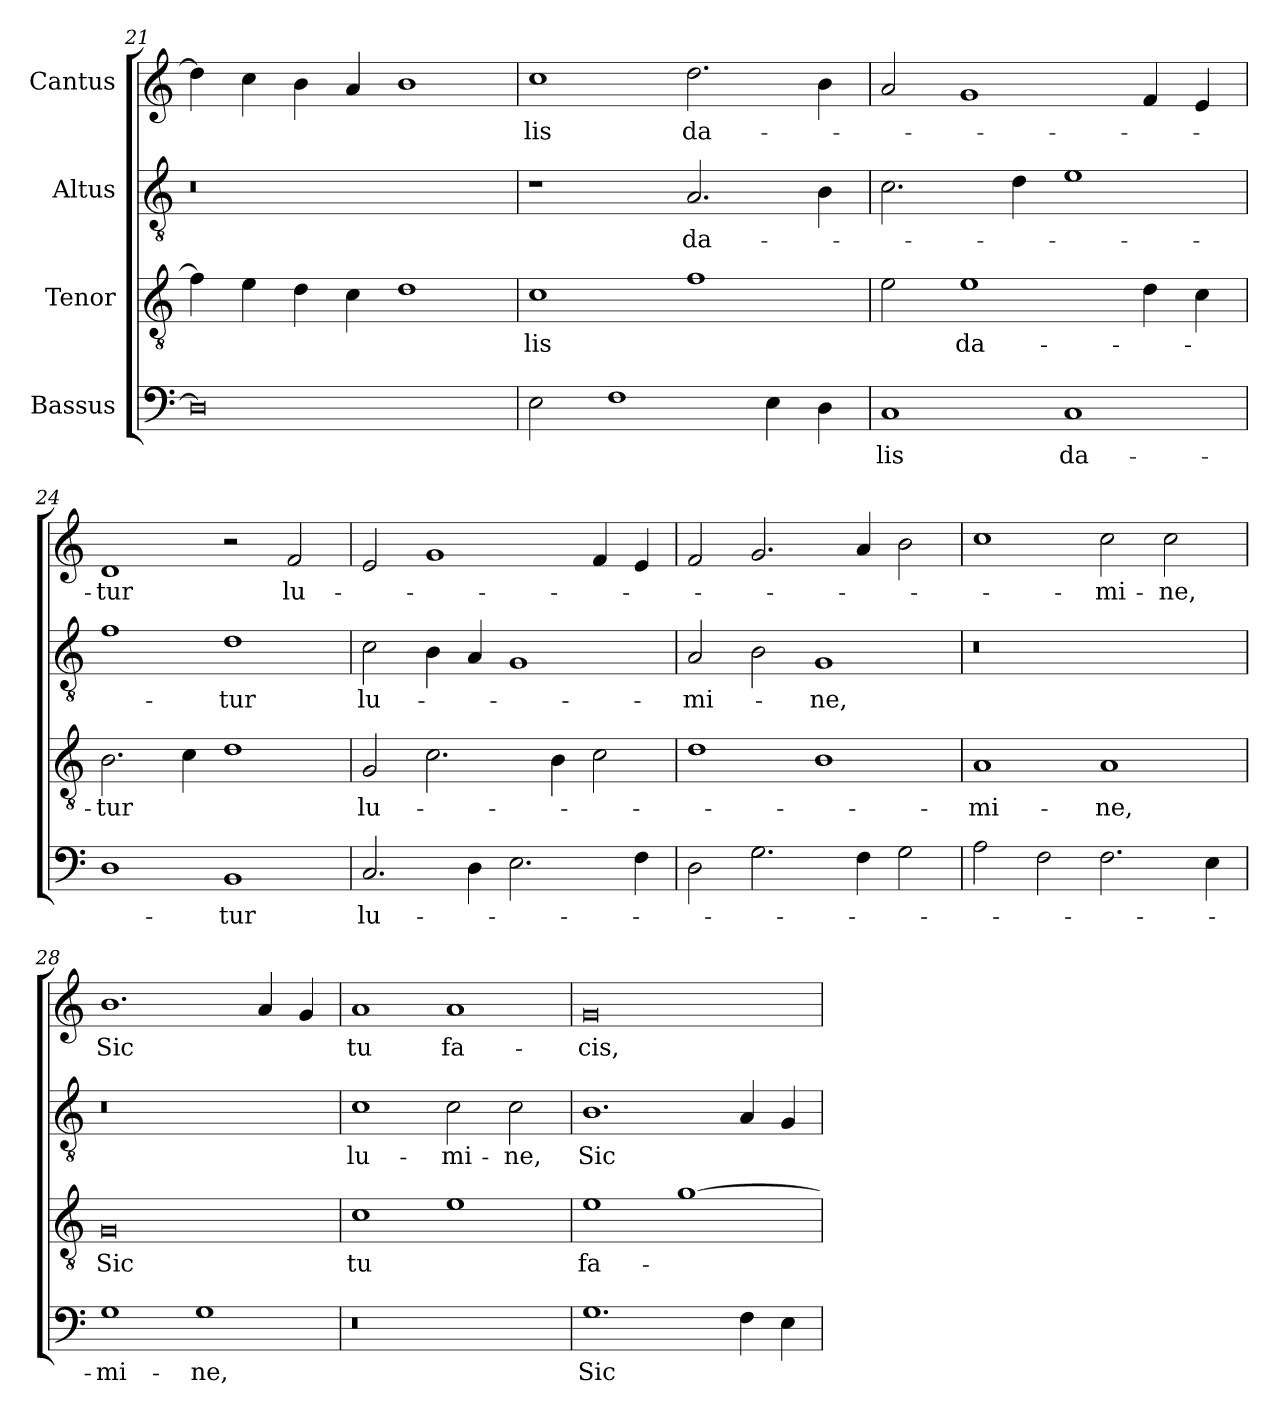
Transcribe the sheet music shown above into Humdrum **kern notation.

**kern	**text	**kern	**text	**kern	**text	**kern	**text
*part4	*part4	*part3	*part3	*part2	*part2	*part1	*part1
*staff4	*staff4	*staff3	*staff3	*staff2	*staff2	*staff1	*staff1
*I"Bassus	*	*I"Tenor	*	*I"Altus	*	*I"Cantus	*
*clefF4	*	*clefGv2	*	*clefGv2	*	*clefG2	*
*k[]	*	*k[]	*	*k[]	*	*k[]	*
*C:	*	*C:	*	*C:	*	*C:	*
=21	=21	=21	=21	=21	=21	=21	=21
0D\]	.	4f\]	.	0r	.	4dd\]	.
.	.	4e\	.	.	.	4cc\	.
.	.	4d\	.	.	.	4b\	.
.	.	4c\	.	.	.	4a/	.
.	.	1d\	.	.	.	1b\	.
!!LO:PB:g=z
=22	=22	=22	=22	=22	=22	=22	=22
2E\	.	1c\	-lis	1r	.	1cc\	-lis
1F\	.	.	.	.	.	.	.
!	!	!	!	!	!LO:LY:i	!	!
.	.	1f\	.	2.A/	da-	2.dd\	da-
4E\	.	.	.	.	.	.	.
4D\	.	.	.	4B\	.	4b\	.
=23	=23	=23	=23	=23	=23	=23	=23
!	!LO:LY:i	!	!	!	!	!	!
1C/	-lis	2e\	.	2.c\	.	2a/	.
.	.	1e\	da-	.	.	1g/	.
.	.	.	.	4d\	.	.	.
!	!LO:LY:i	!	!	!	!	!	!
1C/	da-	.	.	1e\	.	.	.
.	.	4d\	.	.	.	4f/	.
.	.	4c\	.	.	.	4e/	.
=24	=24	=24	=24	=24	=24	=24	=24
1D\	.	2.B\	-tur	1f\	.	1d/	-tur
.	.	4c\	.	.	.	.	.
!	!LO:LY:i	!	!	!	!LO:LY:i	!	!
1BB/	-tur	1d\	.	1d\	-tur	2r	.
.	.	.	.	.	.	2f/	lu-
=25	=25	=25	=25	=25	=25	=25	=25
!	!LO:LY:i	!	!	!	!LO:LY:i	!	!
2.C/	lu-	2G/	lu-	2c\	lu-	2e/	.
.	.	2.c\	.	4B\	.	1g/	.
4D\	.	.	.	4A/	.	.	.
2.E\	.	.	.	1G/	.	.	.
.	.	4B\	.	.	.	.	.
.	.	2c\	.	.	.	4f/	.
4F\	.	.	.	.	.	4e/	.
=26	=26	=26	=26	=26	=26	=26	=26
!	!	!	!	!	!LO:LY:i	!	!
2D\	.	1d\	.	2A/	-mi-	2f/	.
2.G\	.	.	.	2B\	.	2.g/	.
!	!	!	!	!	!LO:LY:i	!	!
.	.	1B\	.	1G/	-ne,	.	.
4F\	.	.	.	.	.	4a/	.
2G\	.	.	.	.	.	2b\	.
=27	=27	=27	=27	=27	=27	=27	=27
2A\	.	1A/	-mi-	0r	.	1cc\	.
2F\	.	.	.	.	.	.	.
2.F\	.	1A/	-ne,	.	.	2cc\	-mi-
.	.	.	.	.	.	2cc\	-ne,
4E\	.	.	.	.	.	.	.
=28	=28	=28	=28	=28	=28	=28	=28
!	!LO:LY:i	!	!	!	!	!	!
1G\	-mi-	0G/	Sic	0r	.	1.b\	Sic
!	!LO:LY:i	!	!	!	!	!	!
1G\	-ne,	.	.	.	.	.	.
.	.	.	.	.	.	4a/	.
.	.	.	.	.	.	4g/	.
=29	=29	=29	=29	=29	=29	=29	=29
!	!	!	!	!	!LO:LY:i	!	!
0r	.	1c\	tu	1c\	lu-	1a/	tu
!	!	!	!	!	!LO:LY:i	!	!
.	.	1e\	.	2c\	-mi-	1a/	fa-
!	!	!	!	!	!LO:LY:i	!	!
.	.	.	.	2c\	-ne,	.	.
!!LO:LB:g=z
=30	=30	=30	=30	=30	=30	=30	=30
!	!LO:LY:i	!	!	!	!LO:LY:i	!	!
1.G\	Sic	1e\	fa-	1.B\	Sic	0g/	-cis,
.	.	[1g\	.	.	.	.	.
4F\	.	.	.	4A/	.	.	.
4E\	.	.	.	4G/	.	.	.
=	=	=	=	=	=	=	=
*-	*-	*-	*-	*-	*-	*-	*-
